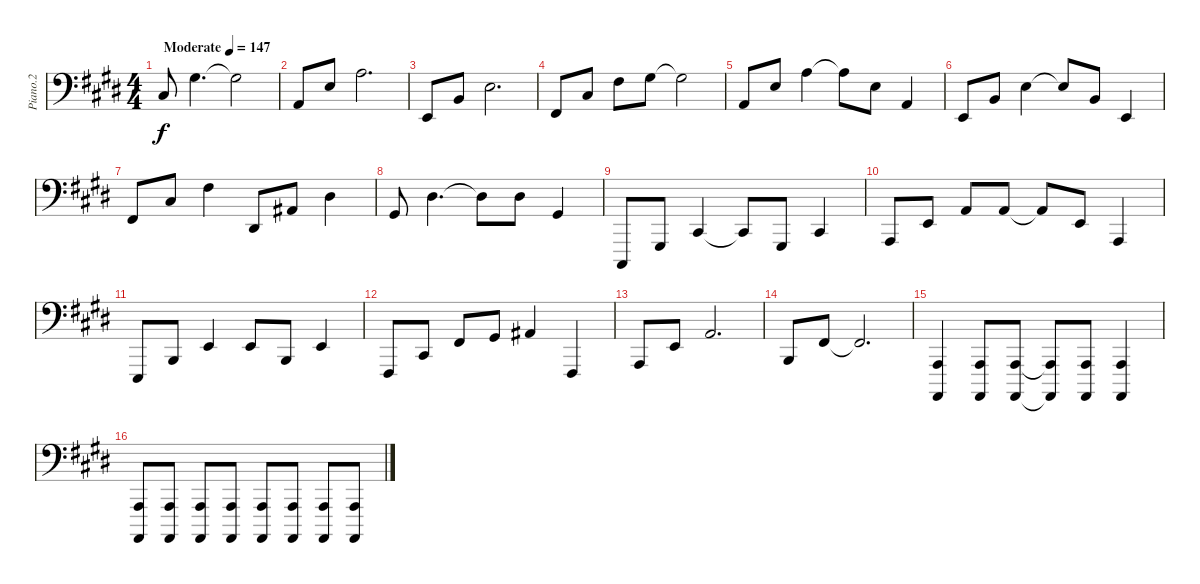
\track ("Piano.2" "Piano.2") {instrument acousticgrandpiano}
\staff {score}
\tuning (C3 G2 D2 A1 E1 Eb0) {hide}
\ts (4 4)
\tempo (147 "Moderate")
\clef f4
\ks e
6.2.8{dy f instrument acousticgrandpiano} 8.1.4{d} 8.1{t}.2 |
7.3.8 4.1.8 9.1.2{d} |
7.4.8 9.3.8 9.2.2{d} |
9.4.8 6.2.8 6.1.8 8.1.8 8.1{t}.2 |
7.3.8 4.1.8 9.1.4 9.1{t}.8 9.2.8 7.3.4 |
7.4.8 4.2.8 4.1.4 4.1{t}.8 4.2.8 2.3.4 |
4.3.8 1.1.8 6.1.4 6.4.8 3.2.8 3.1.4 |
1.2.8 3.1.4{d} 3.1{t}.8 3.1.8 1.2.4 |
10.6.8 4.5.8 4.4.4 4.4{t}.8 4.5.8 4.4.4 |
0.4.8 2.3.8 2.2.8 2.2.8 2.2{t}.8 2.3.8 0.4.4 |
0.5.8 2.4.8 2.3.4 2.3.8 2.4.8 2.3.4 |
2.5.8 4.4.8 4.3.8 1.2.8 3.2.4 2.5.4 |
0.4.8 2.3.8 2.2.2{d} |
2.4.8 4.3.8 4.3{t}.2{d} |
(0.4 6.6).4 (0.4 6.6).8 (0.4 6.6).8 (0.4{t} 6.6{t}).8 (0.4 6.6).8 (0.4 6.6).4 |
(0.4 6.6).8 (0.4 6.6).8 (0.4 6.6).8 (0.4 6.6).8 (0.4 6.6).8 (0.4 6.6).8 (0.4 6.6).8 (0.4 6.6).8
